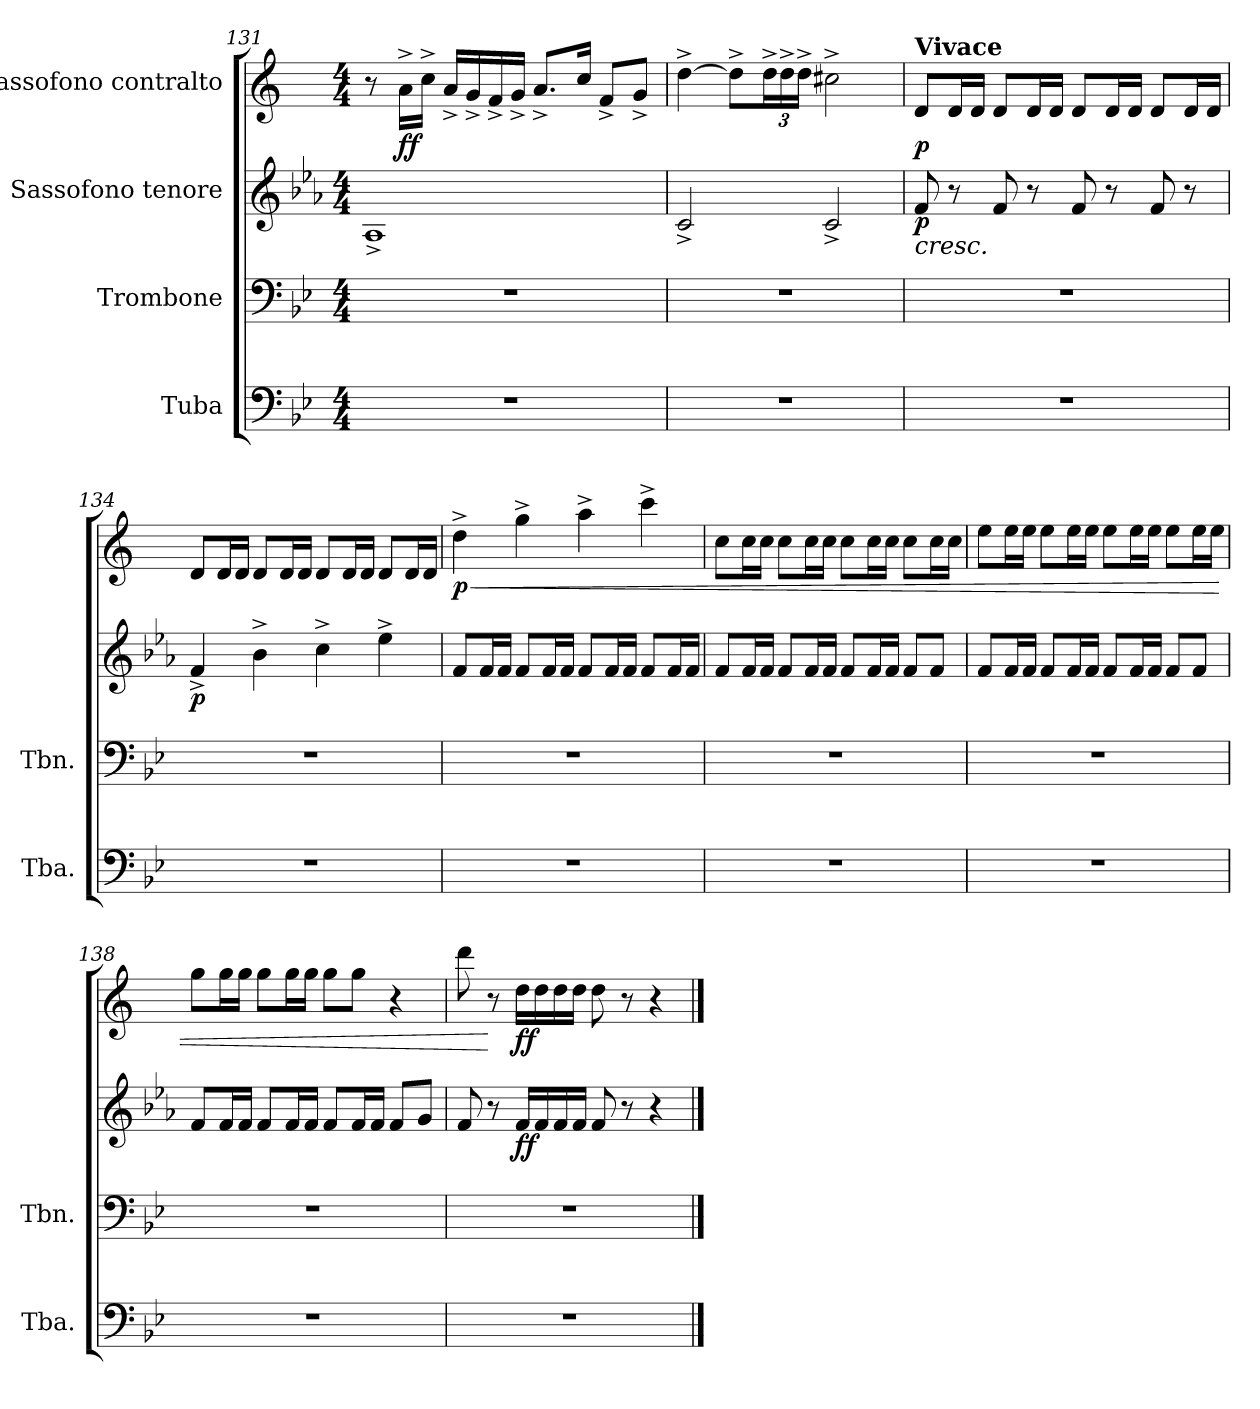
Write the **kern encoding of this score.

**kern	**kern	**kern	**dynam	**kern	**dynam
*part4	*part3	*part2	*part2	*part1	*part1
*staff4	*staff3	*staff2	*staff2	*staff1	*staff1
*I"Tuba	*I"Trombone	*I"Sassofono tenore	*	*I"Sassofono contralto	*
*I'Tba.	*I'Tbn.	*	*	*	*
*clefF4	*clefF4	*clefG2	*	*clefG2	*
*ITrd4c7	*ITrd4c7	*ITrd8c14	*	*ITrd5c9	*
*k[b-e-a-]	*k[b-e-a-]	*k[b-e-a-]	*	*k[b-e-a-]	*
*M4/4	*M4/4	*M4/4	*	*M4/4	*
=131	=131	=131	=131	=131	=131
1r	1r	1AA-^	.	8r	.
!	!	!	!	!	!LO:DY:b
.	.	.	.	16c^\LL	ff
.	.	.	.	16e-^\JJ	.
.	.	.	.	16c^/LL	.
.	.	.	.	16B-^/	.
.	.	.	.	16A-^/	.
.	.	.	.	16B-^/JJ	.
.	.	.	.	8.c^/L	.
.	.	.	.	16e-/Jk	.
.	.	.	.	8A-^/L	.
.	.	.	.	8B-^/J	.
!!LO:PB:g=z
=132	=132	=132	=132	=132	=132
1r	1r	2C^/	.	[4f^\	.
.	.	.	.	8f^\L]	.
*	*	*	*	*Xbrackettup	*
.	.	.	.	24f^\L	.
.	.	.	.	24f^\	.
.	.	.	.	24f^\JJ	.
.	.	2C^/	.	2en^\	.
=133	=133	=133	=133	=133	=133
!	!	!	!	!LO:TX:a:B:t=Vivace	!
!	!	!	!LO:HP:b	!	!
!	!	!	!LO:DY:n=1:b	!	!LO:DY:b
1r	1r	8F/	< p	8F/L	p
.	.	8r	.	16F/L	.
.	.	.	.	16F/JJ	.
.	.	8F/	.	8F/L	.
.	.	8r	.	16F/L	.
.	.	.	.	16F/JJ	.
.	.	8F/	.	8F/L	.
.	.	8r	.	16F/L	.
.	.	.	.	16F/JJ	.
.	.	8F/	.	8F/L	.
.	.	8r	.	16F/L	.
.	.	.	.	16F/JJ	.
=134	=134	=134	=134	=134	=134
!	!	!	!LO:DY:b	!	!
1r	1r	4F^/	p	8F/L	.
.	.	.	.	16F/L	.
.	.	.	.	16F/JJ	.
.	.	4B-^\	.	8F/L	.
.	.	.	.	16F/L	.
.	.	.	.	16F/JJ	.
.	.	4c^\	.	8F/L	.
.	.	.	.	16F/L	.
.	.	.	.	16F/JJ	.
.	.	4e-^\	.	8F/L	.
.	.	.	.	16F/L	.
.	.	.	.	16F/JJ	.
=135	=135	=135	=135	=135	=135
!	!	!	!	!	!LO:HP:b
!	!	!	!	!	!LO:DY:n=1:b
1r	1r	8F/L	.	4f^\	< p
.	.	16F/L	.	.	.
.	.	16F/JJ	.	.	.
.	.	8F/L	.	4b-^\	.
.	.	16F/L	.	.	.
.	.	16F/JJ	.	.	.
.	.	8F/L	.	4cc^\	.
.	.	16F/L	.	.	.
.	.	16F/JJ	.	.	.
.	.	8F/L	.	4ee-^\	.
.	.	16F/L	.	.	.
.	.	16F/JJ	.	.	.
!!LO:LB:g=z
=136	=136	=136	=136	=136	=136
1r	1r	8F/L	.	8e-\L	.
.	.	16F/L	.	16e-\L	.
.	.	16F/JJ	.	16e-\JJ	.
.	.	8F/L	.	8e-\L	.
.	.	16F/L	.	16e-\L	.
.	.	16F/JJ	.	16e-\JJ	.
.	.	8F/L	.	8e-\L	.
.	.	16F/L	.	16e-\L	.
.	.	16F/JJ	.	16e-\JJ	.
.	.	8F/L	.	8e-\L	.
.	.	8F/J	.	16e-\L	.
.	.	.	.	16e-\JJ	.
=137	=137	=137	=137	=137	=137
1r	1r	8F/L	.	8g\L	.
.	.	16F/L	.	16g\L	.
.	.	16F/JJ	.	16g\JJ	.
.	.	8F/L	.	8g\L	.
.	.	16F/L	.	16g\L	.
.	.	16F/JJ	.	16g\JJ	.
.	.	8F/L	.	8g\L	.
.	.	16F/L	.	16g\L	.
.	.	16F/JJ	.	16g\JJ	.
.	.	8F/L	.	8g\L	.
.	.	8F/J	.	16g\L	.
.	.	.	.	16g\JJ	.
=138	=138	=138	=138	=138	=138
1r	1r	8F/L	.	8b-\L	.
.	.	16F/L	.	16b-\L	.
.	.	16F/JJ	.	16b-\JJ	.
.	.	8F/L	.	8b-\L	.
.	.	16F/L	.	16b-\L	.
.	.	16F/JJ	.	16b-\JJ	.
.	.	8F/L	.	8b-\L	.
.	.	16F/L	.	8b-\J	.
.	.	16F/JJ	.	.	.
.	.	8F/L	.	4r	.
.	.	8G/J	.	.	.
!!LO:LB:g=z
=139	=139	=139	=139	=139	=139
1r	1r	8F/	.	8ff\	.
.	.	8r	[	8r	[
!	!	!	!LO:DY:b	!	!LO:DY:b
.	.	16F/LL	ff	16f\LL	ff
.	.	16F/	.	16f\	.
.	.	16F/	.	16f\	.
.	.	16F/JJ	.	16f\JJ	.
.	.	8F/	.	8f\	.
.	.	8r	.	8r	.
.	.	4r	.	4r	.
==	==	==	==	==	==
*-	*-	*-	*-	*-	*-
